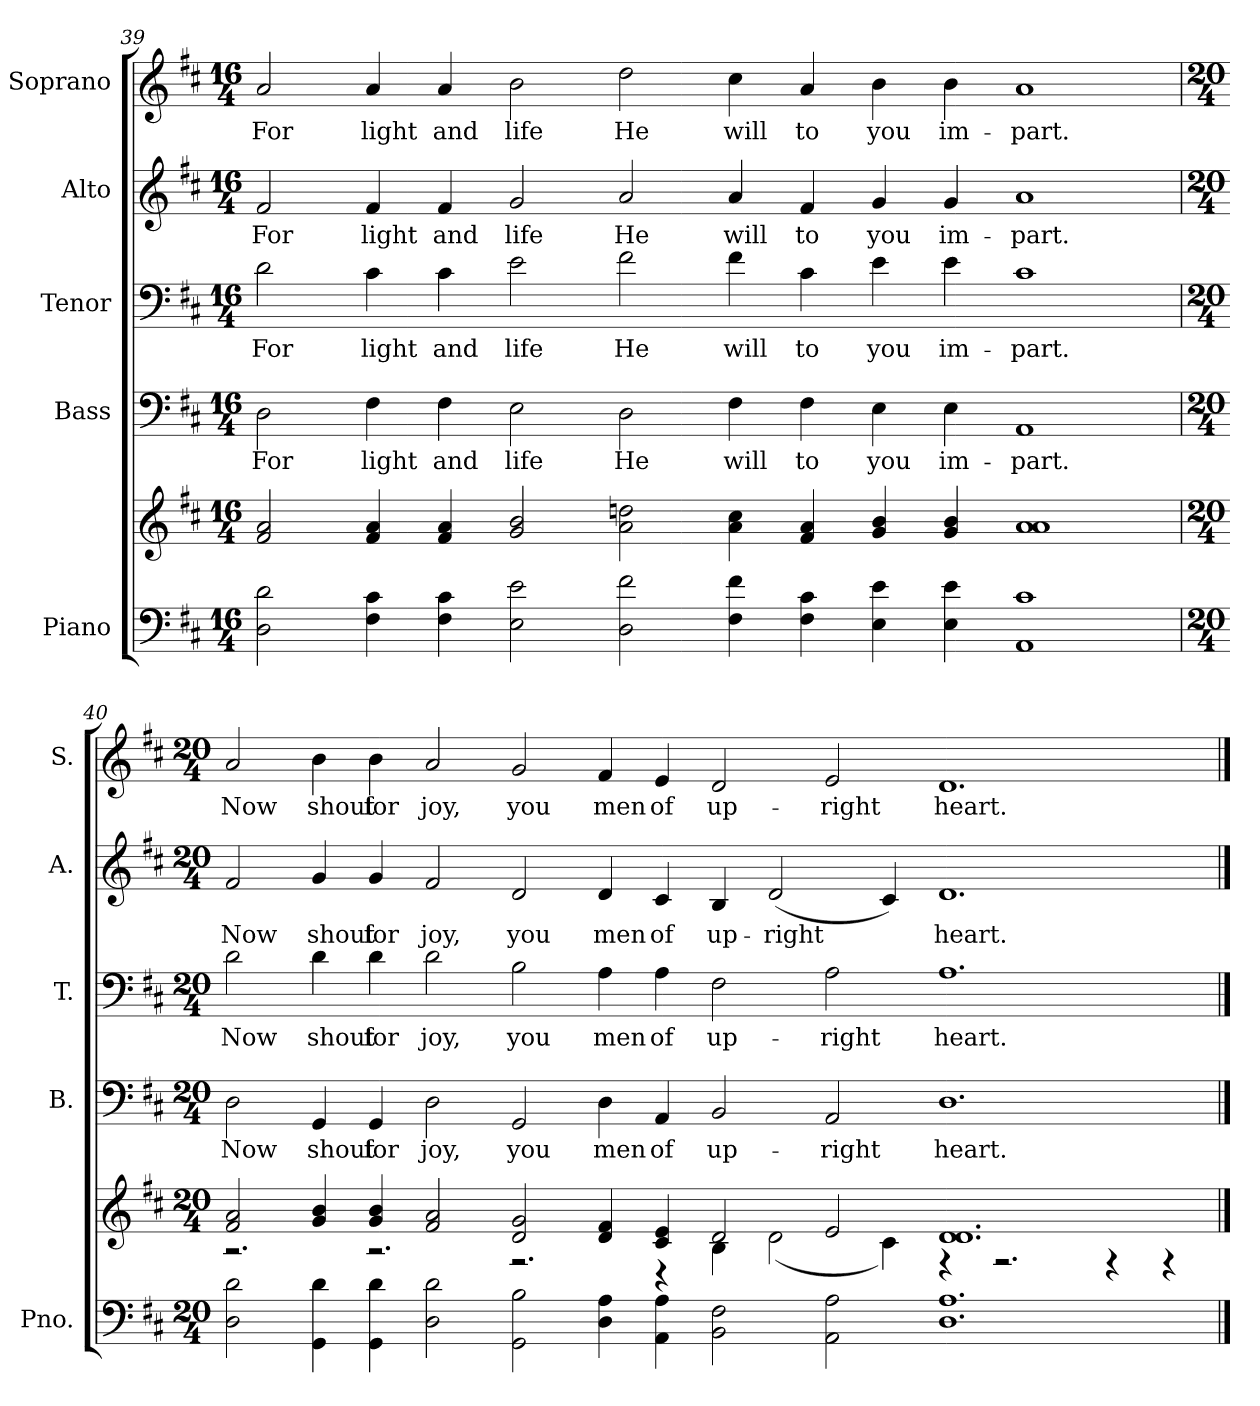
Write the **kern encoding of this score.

**kern	**kern	**kern	**text	**kern	**text	**kern	**text	**kern	**text
*part5	*part5	*part4	*part4	*part3	*part3	*part2	*part2	*part1	*part1
*staff6	*staff5	*staff4	*staff4	*staff3	*staff3	*staff2	*staff2	*staff1	*staff1
*I"Piano	*	*I"Bass	*	*I"Tenor	*	*I"Alto	*	*I"Soprano	*
*I'Pno.	*	*I'B.	*	*I'T.	*	*I'A.	*	*I'S.	*
!!LO:PB:g=z
*clefF4	*clefG2	*clefF4	*	*clefF4	*	*clefG2	*	*clefG2	*
*k[f#c#]	*k[f#c#]	*k[f#c#]	*	*k[f#c#]	*	*k[f#c#]	*	*k[f#c#]	*
*D:	*D:	*D:	*	*D:	*	*D:	*	*D:	*
*M16/4	*M16/4	*M16/4	*	*M16/4	*	*M16/4	*	*M16/4	*
=39	=39	=39	=39	=39	=39	=39	=39	=39	=39
!	!	!	!LO:LY:b:color=#000000	!	!	!	!	!	!
!	!	!	!	!	!LO:LY:b:color=#000000	!	!	!	!
!	!	!	!	!	!	!	!LO:LY:b:color=#000000	!	!
!	!	!	!	!	!	!	!	!	!LO:LY:b:color=#000000
2Di\ 2di	2f#i/ 2ai	2Di\	For	2di\	For	2f#i/	For	2ai/	For
!	!	!	!LO:LY:b:color=#000000	!	!	!	!	!	!
!	!	!	!	!	!LO:LY:b:color=#000000	!	!	!	!
!	!	!	!	!	!	!	!LO:LY:b:color=#000000	!	!
!	!	!	!	!	!	!	!	!	!LO:LY:b:color=#000000
4F#i\ 4c#i	4f#i/ 4ai	4F#i\	light	4c#i\	light	4f#i/	light	4ai/	light
!	!	!	!LO:LY:b:color=#000000	!	!	!	!	!	!
!	!	!	!	!	!LO:LY:b:color=#000000	!	!	!	!
!	!	!	!	!	!	!	!LO:LY:b:color=#000000	!	!
!	!	!	!	!	!	!	!	!	!LO:LY:b:color=#000000
4F#i\ 4c#i	4f#i/ 4ai	4F#i\	and	4c#i\	and	4f#i/	and	4ai/	and
!	!	!	!LO:LY:b:color=#000000	!	!	!	!	!	!
!	!	!	!	!	!LO:LY:b:color=#000000	!	!	!	!
!	!	!	!	!	!	!	!LO:LY:b:color=#000000	!	!
!	!	!	!	!	!	!	!	!	!LO:LY:b:color=#000000
2Ei\ 2ei	2gi/ 2bi	2Ei\	life	2ei\	life	2gi/	life	2bi\	life
!	!	!	!LO:LY:b:color=#000000	!	!	!	!	!	!
!	!	!	!	!	!LO:LY:b:color=#000000	!	!	!	!
!	!	!	!	!	!	!	!LO:LY:b:color=#000000	!	!
!	!	!	!	!	!	!	!	!	!LO:LY:b:color=#000000
2Di\ 2f#i	2ai\ 2ddni	2Di\	He	2f#i\	He	2ai/	He	2ddi\	He
!	!	!	!LO:LY:b:color=#000000	!	!	!	!	!	!
!	!	!	!	!	!LO:LY:b:color=#000000	!	!	!	!
!	!	!	!	!	!	!	!LO:LY:b:color=#000000	!	!
!	!	!	!	!	!	!	!	!	!LO:LY:b:color=#000000
4F#i\ 4f#i	4ai\ 4cc#i	4F#i\	will	4f#i\	will	4ai/	will	4cc#i\	will
!	!	!	!LO:LY:b:color=#000000	!	!	!	!	!	!
!	!	!	!	!	!LO:LY:b:color=#000000	!	!	!	!
!	!	!	!	!	!	!	!LO:LY:b:color=#000000	!	!
!	!	!	!	!	!	!	!	!	!LO:LY:b:color=#000000
4F#i\ 4c#i	4f#i/ 4ai	4F#i\	to	4c#i\	to	4f#i/	to	4ai/	to
!	!	!	!LO:LY:b:color=#000000	!	!	!	!	!	!
!	!	!	!	!	!LO:LY:b:color=#000000	!	!	!	!
!	!	!	!	!	!	!	!LO:LY:b:color=#000000	!	!
!	!	!	!	!	!	!	!	!	!LO:LY:b:color=#000000
4Ei\ 4ei	4gi/ 4bi	4Ei\	you	4ei\	you	4gi/	you	4bi\	you
!	!	!	!LO:LY:b:color=#000000	!	!	!	!	!	!
!	!	!	!	!	!LO:LY:b:color=#000000	!	!	!	!
!	!	!	!	!	!	!	!LO:LY:b:color=#000000	!	!
!	!	!	!	!	!	!	!	!	!LO:LY:b:color=#000000
4Ei\ 4ei	4gi/ 4bi	4Ei\	im-	4ei\	im-	4gi/	im-	4bi\	im-
!	!	!	!LO:LY:b:color=#000000	!	!	!	!	!	!
!	!	!	!	!	!LO:LY:b:color=#000000	!	!	!	!
!	!	!	!	!	!	!	!LO:LY:b:color=#000000	!	!
!	!	!	!	!	!	!	!	!	!LO:LY:b:color=#000000
1AAi 1c#i	1ai 1ai	1AAi	-part.	1c#i	-part.	1ai	-part.	1ai	-part.
!!LO:PB:g=z
=40	=40	=40	=40	=40	=40	=40	=40	=40	=40
*M20/4	*M20/4	*M20/4	*	*M20/4	*	*M20/4	*	*M20/4	*
*	*^	*	*	*	*	*	*	*	*
!	!	!	!	!LO:LY:b:color=#000000	!	!	!	!	!	!
!	!	!	!	!	!	!LO:LY:b:color=#000000	!	!	!	!
!	!	!	!	!	!	!	!	!LO:LY:b:color=#000000	!	!
!	!	!	!	!	!	!	!	!	!	!LO:LY:b:color=#000000
2Di\ 2di	2f#i/ 2ai	2.r	2Di\	Now	2di\	Now	2f#i/	Now	2ai/	Now
!	!	!	!	!LO:LY:b:color=#000000	!	!	!	!	!	!
!	!	!	!	!	!	!LO:LY:b:color=#000000	!	!	!	!
!	!	!	!	!	!	!	!	!LO:LY:b:color=#000000	!	!
!	!	!	!	!	!	!	!	!	!	!LO:LY:b:color=#000000
4GGi\ 4di	4gi/ 4bi	.	4GGi/	shout	4di\	shout	4gi/	shout	4bi\	shout
!	!	!	!	!LO:LY:b:color=#000000	!	!	!	!	!	!
!	!	!	!	!	!	!LO:LY:b:color=#000000	!	!	!	!
!	!	!	!	!	!	!	!	!LO:LY:b:color=#000000	!	!
!	!	!	!	!	!	!	!	!	!	!LO:LY:b:color=#000000
4GGi\ 4di	4gi/ 4bi	2.r	4GGi/	for	4di\	for	4gi/	for	4bi\	for
!	!	!	!	!LO:LY:b:color=#000000	!	!	!	!	!	!
!	!	!	!	!	!	!LO:LY:b:color=#000000	!	!	!	!
!	!	!	!	!	!	!	!	!LO:LY:b:color=#000000	!	!
!	!	!	!	!	!	!	!	!	!	!LO:LY:b:color=#000000
2Di\ 2di	2f#i/ 2ai	.	2Di\	joy,	2di\	joy,	2f#i/	joy,	2ai/	joy,
!	!	!	!	!LO:LY:b:color=#000000	!	!	!	!	!	!
!	!	!	!	!	!	!LO:LY:b:color=#000000	!	!	!	!
!	!	!	!	!	!	!	!	!LO:LY:b:color=#000000	!	!
!	!	!	!	!	!	!	!	!	!	!LO:LY:b:color=#000000
2GGi\ 2Bi	2di/ 2gi	2.r	2GGi/	you	2Bi\	you	2di/	you	2gi/	you
!	!	!	!	!LO:LY:b:color=#000000	!	!	!	!	!	!
!	!	!	!	!	!	!LO:LY:b:color=#000000	!	!	!	!
!	!	!	!	!	!	!	!	!LO:LY:b:color=#000000	!	!
!	!	!	!	!	!	!	!	!	!	!LO:LY:b:color=#000000
4Di\ 4Ai	4di/ 4f#i	.	4Di\	men	4Ai\	men	4di/	men	4f#i/	men
!	!	!	!	!LO:LY:b:color=#000000	!	!	!	!	!	!
!	!	!	!	!	!	!LO:LY:b:color=#000000	!	!	!	!
!	!	!	!	!	!	!	!	!LO:LY:b:color=#000000	!	!
!	!	!	!	!	!	!	!	!	!	!LO:LY:b:color=#000000
4AAi\ 4Ai	4c#i/ 4ei	4r	4AAi/	of	4Ai\	of	4c#i/	of	4ei/	of
!	!	!	!	!LO:LY:b:color=#000000	!	!	!	!	!	!
!	!	!	!	!	!	!LO:LY:b:color=#000000	!	!	!	!
!	!	!	!	!	!	!	!	!LO:LY:b:color=#000000	!	!
!	!	!	!	!	!	!	!	!	!	!LO:LY:b:color=#000000
2BBi\ 2F#i	2di/	4Bi\	2BBi/	up-	2F#i\	up-	4Bi/	up-	2di/	up-
!	!	!	!	!	!	!	!	!LO:LY:b:color=#000000	!	!
.	.	(2di\	.	.	.	.	(2di/	-right	.	.
!	!	!	!	!LO:LY:b:color=#000000	!	!	!	!	!	!
!	!	!	!	!	!	!LO:LY:b:color=#000000	!	!	!	!
!	!	!	!	!	!	!	!	!	!	!LO:LY:b:color=#000000
2AAi\ 2Ai	2ei/	.	2AAi/	-right	2Ai\	-right	.	.	2ei/	-right
.	.	4c#i\)	.	.	.	.	4c#i/)	.	.	.
!	!	!	!	!LO:LY:b:color=#000000	!	!	!	!	!	!
!	!	!	!	!	!	!LO:LY:b:color=#000000	!	!	!	!
!	!	!	!	!	!	!	!	!LO:LY:b:color=#000000	!	!
!	!	!	!	!	!	!	!	!	!	!LO:LY:b:color=#000000
1.Di 1.Ai	1.di 1.di	4r	1.Di	heart.	1.Ai	heart.	1.di	heart.	1.di	heart.
.	.	2.r	.	.	.	.	.	.	.	.
.	.	4r	.	.	.	.	.	.	.	.
.	.	4r	.	.	.	.	.	.	.	.
*	*v	*v	*	*	*	*	*	*	*	*
==	==	==	==	==	==	==	==	==	==
*-	*-	*-	*-	*-	*-	*-	*-	*-	*-
